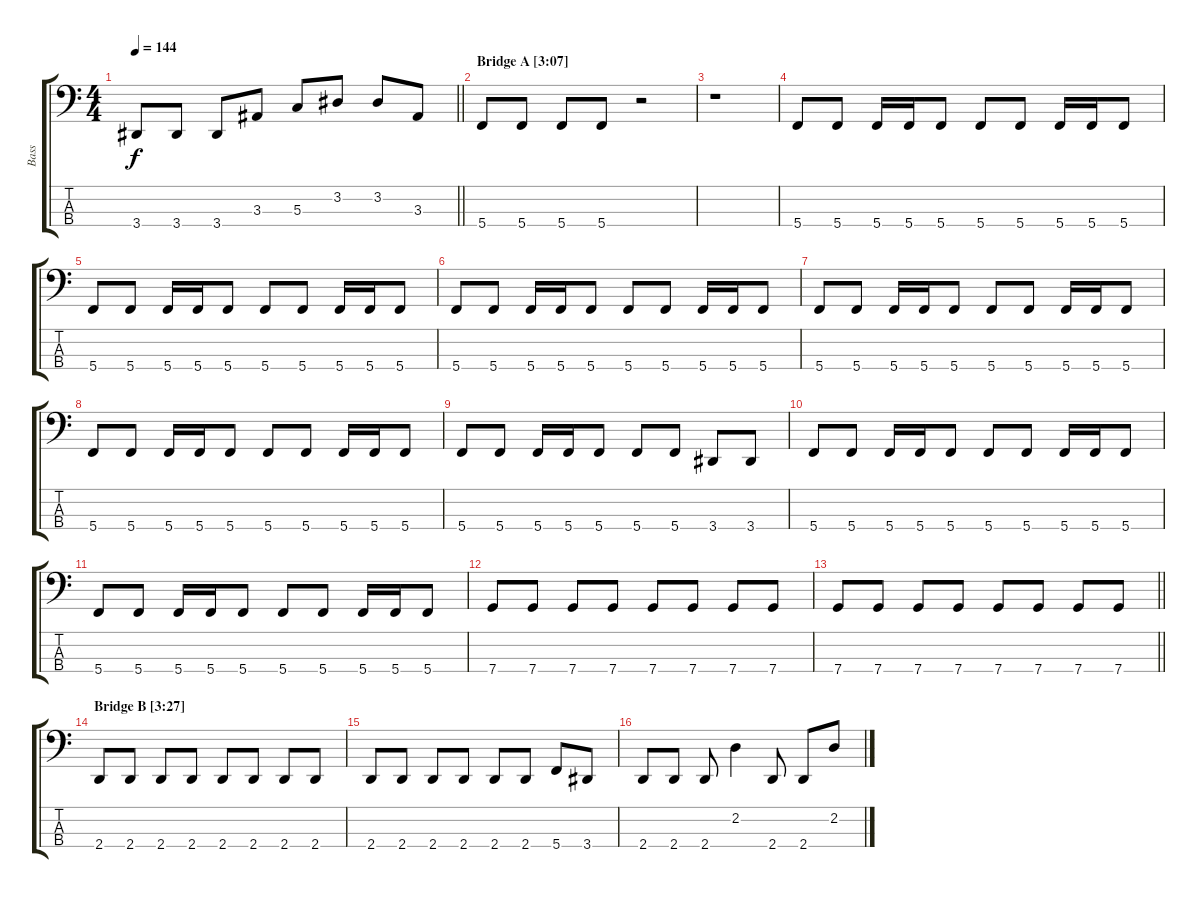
\track ("Bass" "Bass") {instrument electricbasspick}
\staff {score tabs}
\tuning (F2 C2 G1 C1) {hide}
\ts (4 4)
\tempo 144
\clef f4
\barLineRight lightlight
\ks c
3.4.8{dy f} 3.4.8 3.4.8 3.3.8 5.3.8 3.2.8 3.2.8 3.3.8 |
\section ("" "Bridge A [3:07]")
5.4.8 5.4.8 5.4.8 5.4.8 r.2 |
r.1 |
5.4.8 5.4.8 5.4.16 5.4.16 5.4.8 5.4.8 5.4.8 5.4.16 5.4.16 5.4.8 |
5.4.8 5.4.8 5.4.16 5.4.16 5.4.8 5.4.8 5.4.8 5.4.16 5.4.16 5.4.8 |
5.4.8 5.4.8 5.4.16 5.4.16 5.4.8 5.4.8 5.4.8 5.4.16 5.4.16 5.4.8 |
5.4.8 5.4.8 5.4.16 5.4.16 5.4.8 5.4.8 5.4.8 5.4.16 5.4.16 5.4.8 |
5.4.8 5.4.8 5.4.16 5.4.16 5.4.8 5.4.8 5.4.8 5.4.16 5.4.16 5.4.8 |
5.4.8 5.4.8 5.4.16 5.4.16 5.4.8 5.4.8 5.4.8 3.4.8 3.4.8 |
5.4.8 5.4.8 5.4.16 5.4.16 5.4.8 5.4.8 5.4.8 5.4.16 5.4.16 5.4.8 |
5.4.8 5.4.8 5.4.16 5.4.16 5.4.8 5.4.8 5.4.8 5.4.16 5.4.16 5.4.8 |
7.4.8 7.4.8 7.4.8 7.4.8 7.4.8 7.4.8 7.4.8 7.4.8 |
\barLineRight lightlight
7.4.8 7.4.8 7.4.8 7.4.8 7.4.8 7.4.8 7.4.8 7.4.8 |
\section ("" "Bridge B [3:27]")
2.4.8 2.4.8 2.4.8 2.4.8 2.4.8 2.4.8 2.4.8 2.4.8 |
2.4.8 2.4.8 2.4.8 2.4.8 2.4.8 2.4.8 5.4.8 3.4.8 |
2.4.8 2.4.8 2.4.8 2.2.4 2.4.8 2.4.8 2.2.8
